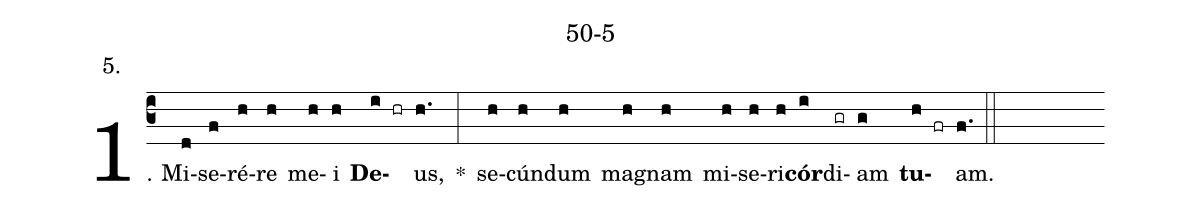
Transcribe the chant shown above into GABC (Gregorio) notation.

name: 50-5;
annotation: 5.;
%%
(c3)1. Mi(d)se(f)ré(h)re(h) me(h)i(h) <b>De</b>(i hr)us,(h.) *(:) se(h)cún(h)dum(h) ma(h)gnam(h) mi(h)se(h)ri(h)<b>cór</b>(i)di(gr)am(g) <b>tu</b>(h fr)am.(f.) (::)
